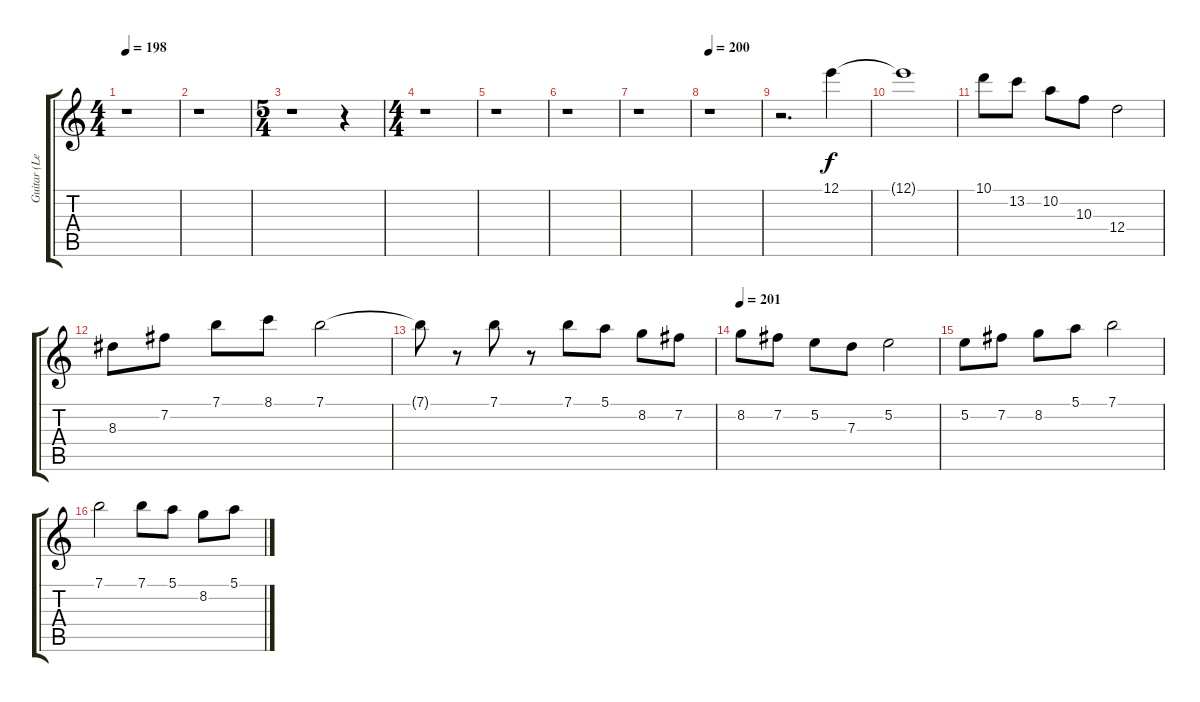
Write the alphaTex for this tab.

\track ("Guitar (Left)" "Guitar (Le") {instrument distortionguitar}
\staff {score tabs}
\tuning (E4 B3 G3 D3 A2 E2) {hide}
\ts (4 4)
\tempo 198
\clef g2
\ks c
r.1{dy f} |
r.1 |
\ts (5 4)
r.1 r.4 |
\ts (4 4)
r.1 |
r.1 |
r.1 |
r.1 |
\tempo 200
r.1 |
r.2{d} 12.1.4 |
12.1{t}.1 |
10.1.8 13.2.8 10.2.8 10.3.8 12.4.2 |
8.3.8 7.2.8 7.1.8 8.1.8 7.1.2 |
7.1{t}.8 r.8 7.1.8 r.8 7.1.8 5.1.8 8.2.8 7.2.8 |
\tempo 201
8.2.8 7.2.8 5.2.8 7.3.8 5.2.2 |
5.2.8 7.2.8 8.2.8 5.1.8 7.1.2 |
7.1.2 7.1.8 5.1.8 8.2.8 5.1.8
